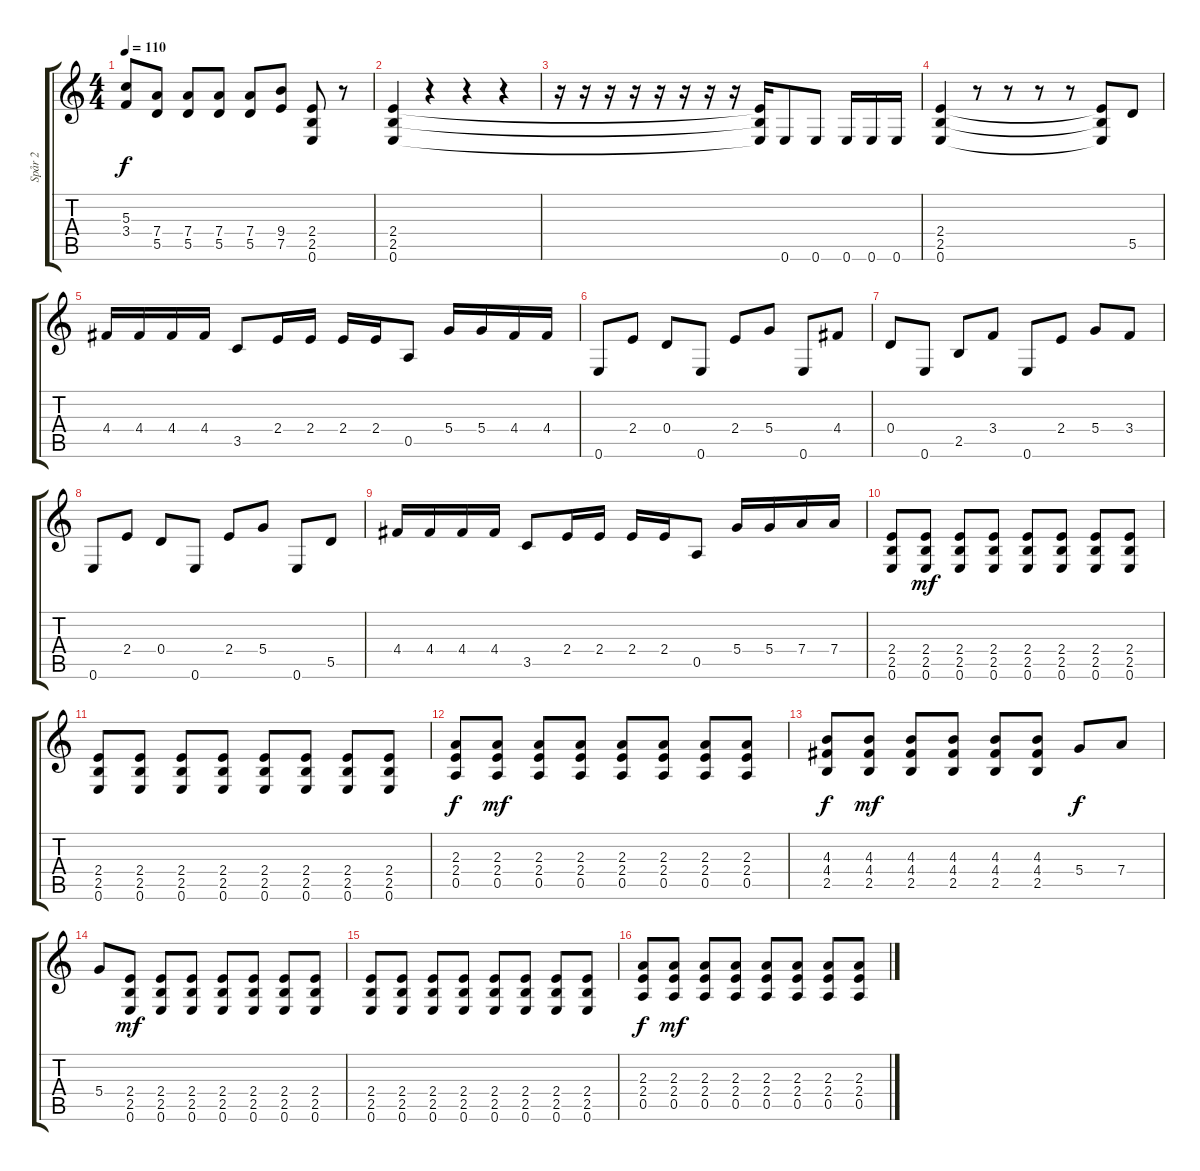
\track ("Spår 2" "Spår 2") {instrument overdrivenguitar}
\staff {score tabs}
\tuning (E4 B3 G3 D3 A2 E2) {hide}
\ts (4 4)
\tempo 110
\clef g2
\ks c
(5.3 3.4).8{dy f} (7.4 5.5).8 (7.4 5.5).8 (7.4 5.5).8 (7.4 5.5).8 (9.4 7.5).8 (2.4 2.5 0.6).8 r.8 |
(2.4 2.5 0.6).4 r.4 r.4 r.4 |
r.16 r.16 r.16 r.16 r.16 r.16 r.16 r.16 (2.4{t} 2.5{t} 0.6{t}).16 0.6.8 0.6.8 0.6.16 0.6.16 0.6.16 |
(2.4 2.5 0.6).4 r.8 r.8 r.8 r.8 (2.4{t} 2.5{t} 0.6{t}).8 5.5.8 |
4.4.16 4.4.16 4.4.16 4.4.16 3.5.8 2.4.16 2.4.16 2.4.16 2.4.16 0.5.8 5.4.16 5.4.16 4.4.16 4.4.16 |
0.6.8 2.4.8 0.4.8 0.6.8 2.4.8 5.4.8 0.6.8 4.4.8 |
0.4.8 0.6.8 2.5.8 3.4.8 0.6.8 2.4.8 5.4.8 3.4.8 |
0.6.8 2.4.8 0.4.8 0.6.8 2.4.8 5.4.8 0.6.8 5.5.8 |
4.4.16 4.4.16 4.4.16 4.4.16 3.5.8 2.4.16 2.4.16 2.4.16 2.4.16 0.5.8 5.4.16 5.4.16 7.4.16 7.4.16 |
(2.4 2.5 0.6).8 (2.4 2.5 0.6).8{dy mf} (2.4 2.5 0.6).8 (2.4 2.5 0.6).8 (2.4 2.5 0.6).8 (2.4 2.5 0.6).8 (2.4 2.5 0.6).8 (2.4 2.5 0.6).8 |
(2.4 2.5 0.6).8 (2.4 2.5 0.6).8 (2.4 2.5 0.6).8 (2.4 2.5 0.6).8 (2.4 2.5 0.6).8 (2.4 2.5 0.6).8 (2.4 2.5 0.6).8 (2.4 2.5 0.6).8 |
(2.3 2.4 0.5).8{dy f} (2.3 2.4 0.5).8{dy mf} (2.3 2.4 0.5).8 (2.3 2.4 0.5).8 (2.3 2.4 0.5).8 (2.3 2.4 0.5).8 (2.3 2.4 0.5).8 (2.3 2.4 0.5).8 |
(4.3 4.4 2.5).8{dy f} (4.3 4.4 2.5).8{dy mf} (4.3 4.4 2.5).8 (4.3 4.4 2.5).8 (4.3 4.4 2.5).8 (4.3 4.4 2.5).8 5.4.8{dy f} 7.4.8 |
5.4.8 (2.4 2.5 0.6).8{dy mf} (2.4 2.5 0.6).8 (2.4 2.5 0.6).8 (2.4 2.5 0.6).8 (2.4 2.5 0.6).8 (2.4 2.5 0.6).8 (2.4 2.5 0.6).8 |
(2.4 2.5 0.6).8 (2.4 2.5 0.6).8 (2.4 2.5 0.6).8 (2.4 2.5 0.6).8 (2.4 2.5 0.6).8 (2.4 2.5 0.6).8 (2.4 2.5 0.6).8 (2.4 2.5 0.6).8 |
(2.3 2.4 0.5).8{dy f} (2.3 2.4 0.5).8{dy mf} (2.3 2.4 0.5).8 (2.3 2.4 0.5).8 (2.3 2.4 0.5).8 (2.3 2.4 0.5).8 (2.3 2.4 0.5).8 (2.3 2.4 0.5).8
